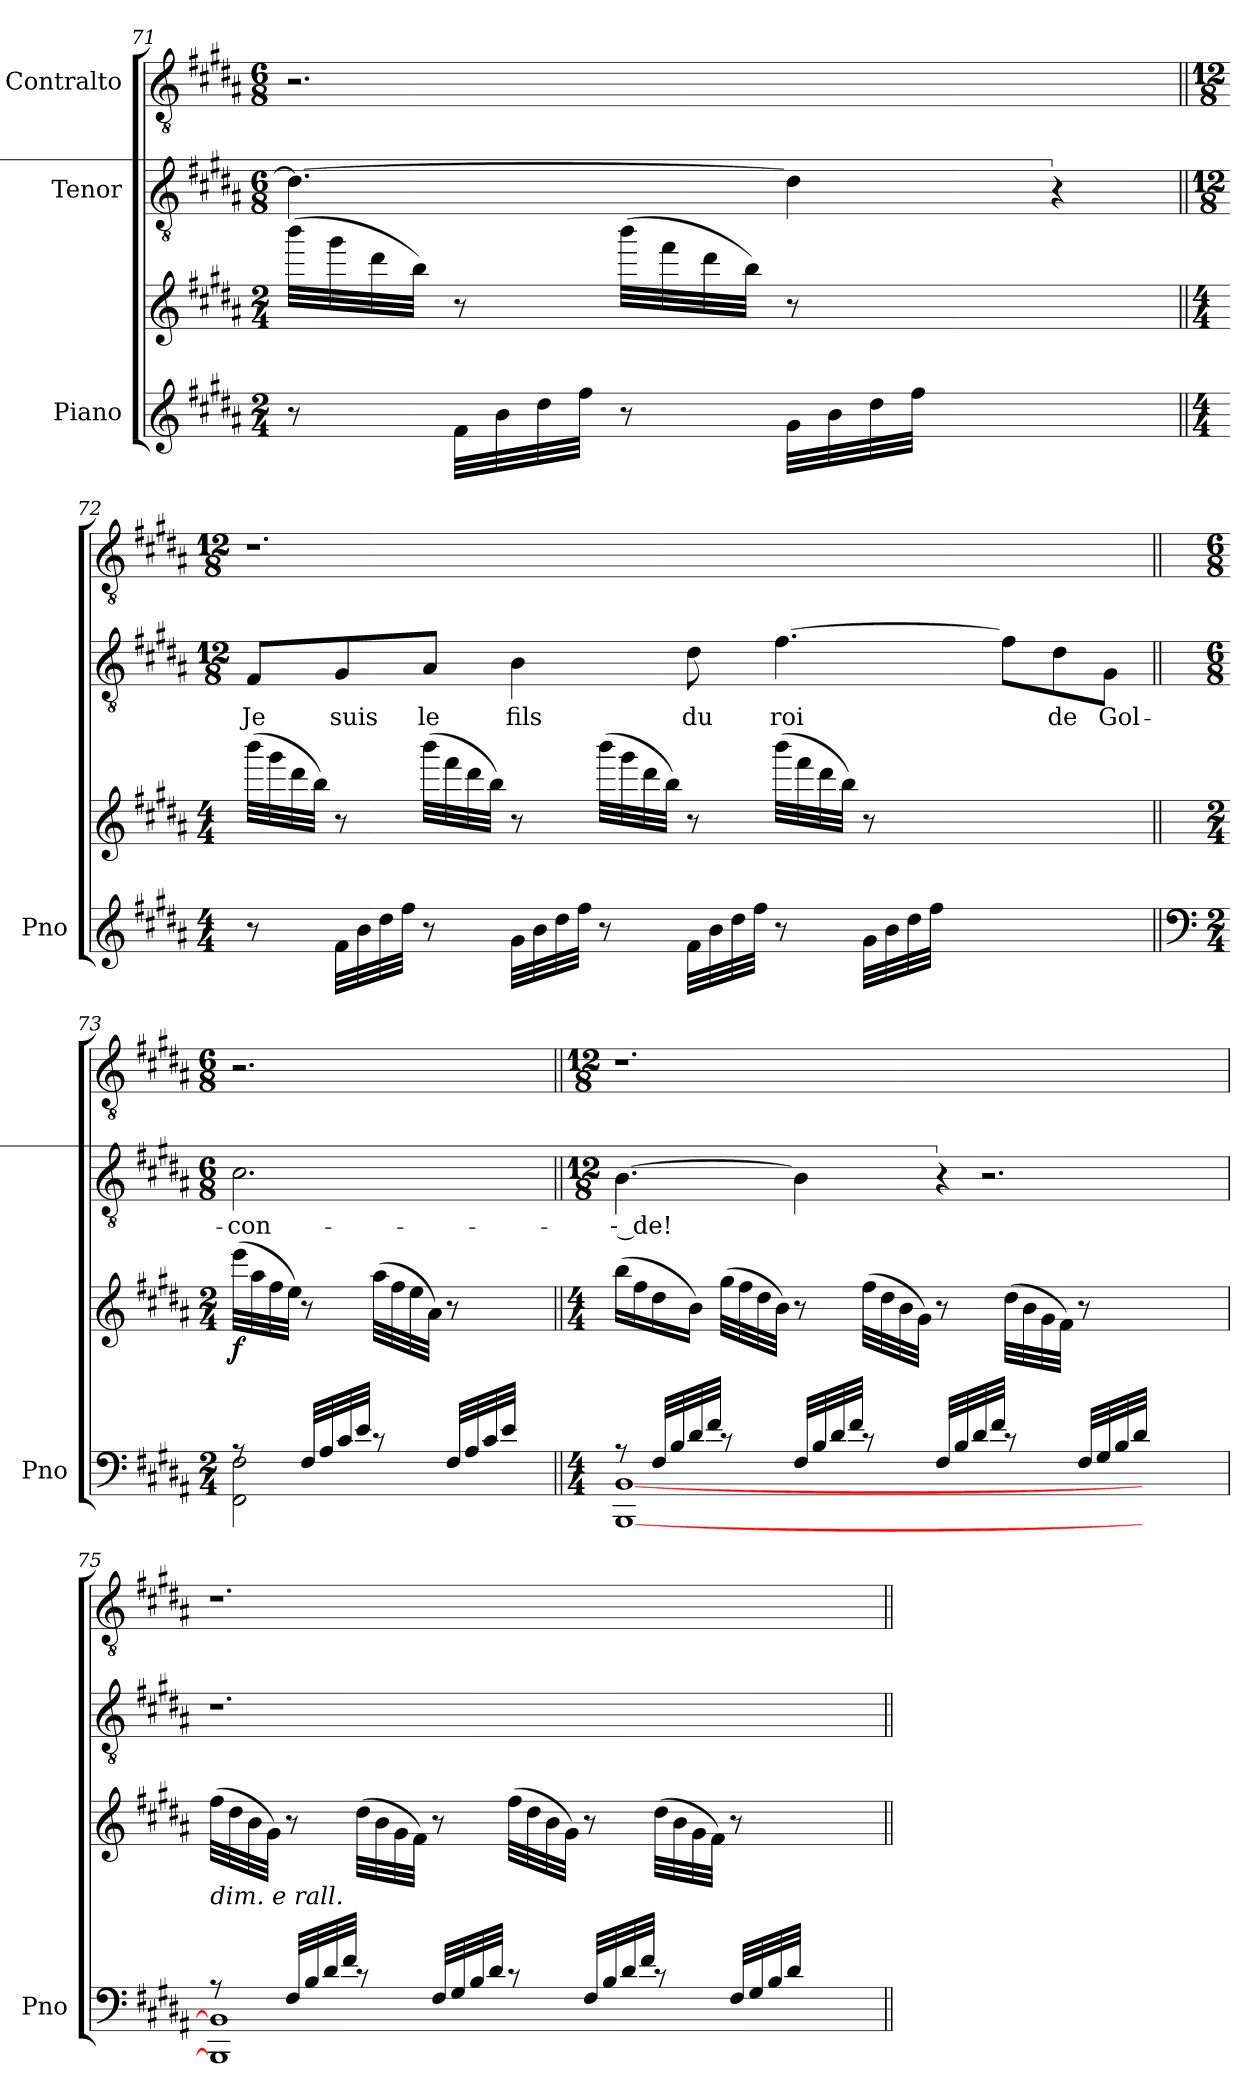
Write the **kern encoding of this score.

**kern	**kern	**dynam	**kern	**text	**kern
*part3	*part3	*part3	*part2	*part2	*part1
*staff4	*staff3	*staff3/4	*staff2	*staff2	*staff1
*I"Piano	*	*	*I"Tenor	*	*I"Contralto
*I'Pno	*	*	*	*	*
*clefG2	*clefG2	*	*clefGv2	*	*clefGv2
*k[f#c#g#d#a#]	*k[f#c#g#d#a#]	*	*k[f#c#g#d#a#]	*	*k[f#c#g#d#a#]
*M2/4	*M2/4	*	*M6/8	*	*M6/8
=71	=71	=71	=71	=71	=71
8r	(>32bbb\LLL	.	4.d#\_	.	2.r
.	32ggg#\	.	.	.	.
.	32ddd#\	.	.	.	.
.	32bb\JJJ)	.	.	.	.
32f#\LLL	8r	.	.	.	.
32b\	.	.	.	.	.
32dd#\	.	.	.	.	.
32ff#\JJJ	.	.	.	.	.
8r	(>32bbb\LLL	.	.	.	.
.	32fff#\	.	.	.	.
.	32ddd#\	.	.	.	.
.	32bb\JJJ)	.	.	.	.
32g#\LLL	8r	.	4d#\]	.	.
32b\	.	.	.	.	.
32dd#\	.	.	.	.	.
32ff#\JJJ	.	.	.	.	.
4ryy	4ryy	.	.	.	.
!	!	!	!LO:N:vis=8	!	!
.	.	.	12r	.	.
.	.	.	24ryy	.	.
!!LO:PB:g=z
=72||	=72||	=72||	=72||	=72||	=72||
*M4/4	*M4/4	*	*M12/8	*	*M12/8
!	!	!	!	!LO:LY:b	!
8r	(>32bbb\LLL	.	8F#/L	Je	1.r
.	32ggg#\	.	.	.	.
.	32ddd#\	.	.	.	.
.	32bb\JJJ)	.	.	.	.
!	!	!	!	!LO:LY:b	!
32f#\LLL	8r	.	8G#/	suis	.
32b\	.	.	.	.	.
32dd#\	.	.	.	.	.
32ff#\JJJ	.	.	.	.	.
!	!	!	!	!LO:LY:b	!
8r	(>32bbb\LLL	.	8A#/J	le	.
.	32fff#\	.	.	.	.
.	32ddd#\	.	.	.	.
.	32bb\JJJ)	.	.	.	.
!	!	!	!	!LO:LY:b	!
32g#\LLL	8r	.	4B\	fils	.
32b\	.	.	.	.	.
32dd#\	.	.	.	.	.
32ff#\JJJ	.	.	.	.	.
8r	(>32bbb\LLL	.	.	.	.
.	32ggg#\	.	.	.	.
.	32ddd#\	.	.	.	.
.	32bb\JJJ)	.	.	.	.
!	!	!	!	!LO:LY:b	!
32f#\LLL	8r	.	8d#\	du	.
32b\	.	.	.	.	.
32dd#\	.	.	.	.	.
32ff#\JJJ	.	.	.	.	.
!	!	!	!	!LO:LY:b	!
8r	(>32bbb\LLL	.	[4.f#\	roi	.
.	32fff#\	.	.	.	.
.	32ddd#\	.	.	.	.
.	32bb\JJJ)	.	.	.	.
32g#\LLL	8r	.	.	.	.
32b\	.	.	.	.	.
32dd#\	.	.	.	.	.
32ff#\JJJ	.	.	.	.	.
2ryy	2ryy	.	.	.	.
.	.	.	8f#\L]	.	.
!	!	!	!	!LO:LY:b	!
.	.	.	8d#\	de	.
!	!	!	!	!LO:LY:b	!
.	.	.	8G#\J	Gol-	.
=73||	=73||	=73||	=73||	=73||	=73||
*clefF4	*	*	*	*	*
*M2/4	*M2/4	*	*M6/8	*	*M6/8
*^	*	*	*	*	*
!	!	!	!LO:DY:b	!	!LO:LY:b	!
8rA	2FF#\ 2F#\	(>32eee\LLL	f	2.c#\	-con-	2.r
.	.	32aa#\	.	.	.	.
.	.	32ff#\	.	.	.	.
.	.	32ee\JJJ)	.	.	.	.
32F#/LLL	.	8r	.	.	.	.
32A#/	.	.	.	.	.	.
32c#/	.	.	.	.	.	.
32e/JJJ	.	.	.	.	.	.
8r	.	(>32aa#\LLL	.	.	.	.
.	.	32ff#\	.	.	.	.
.	.	32ee\	.	.	.	.
.	.	32a#\JJJ)	.	.	.	.
32F#/LLL	.	8r	.	.	.	.
32A#/	.	.	.	.	.	.
32c#/	.	.	.	.	.	.
32e/JJJ	.	.	.	.	.	.
4ryy	4ryy	4ryy	.	.	.	.
!!LO:LB:g=z
=74||	=74||	=74||	=74||	=74||	=74||	=74||
*M4/4	*	*M4/4	*	*M12/8	*	*M12/8
!	!	!	!	!	!LO:LY:b	!
8r	[1BBB [1BB	(>16bb\LL	.	[4.B\	-- de!	1.r
.	.	16ff#\	.	.	.	.
32F#/LLL	.	16dd#\	.	.	.	.
32B/	.	.	.	.	.	.
32d#/	.	16b\JJ)	.	.	.	.
32f#/JJJ	.	.	.	.	.	.
8r	.	(>32gg#\LLL	.	.	.	.
.	.	32ff#\	.	.	.	.
.	.	32dd#\	.	.	.	.
.	.	32b\JJJ)	.	.	.	.
32F#/LLL	.	8r	.	4B\]	.	.
32B/	.	.	.	.	.	.
32d#/	.	.	.	.	.	.
32f#/JJJ	.	.	.	.	.	.
8r	.	(>32ff#\LLL	.	.	.	.
.	.	32dd#\	.	.	.	.
.	.	32b\	.	.	.	.
.	.	32g#\JJJ)	.	.	.	.
!	!	!	!	!LO:N:vis=8	!	!
32F#/LLL	.	8r	.	12r	.	.
32B/	.	.	.	.	.	.
32d#/	.	.	.	.	.	.
!	!	!	!	!LO:N:vis=2.	!	!
.	.	.	.	2r	.	.
32f#/JJJ	.	.	.	.	.	.
8r	.	(>32dd#\LLL	.	.	.	.
.	.	32b\	.	.	.	.
.	.	32g#\	.	.	.	.
.	.	32f#\JJJ)	.	.	.	.
32F#/LLL	.	8r	.	.	.	.
32G#/	.	.	.	.	.	.
32B/	.	.	.	.	.	.
32d#/JJJ	.	.	.	.	.	.
2ryy	2ryy	2ryy	.	.	.	.
.	.	.	.	24%7ryy	.	.
=75	=75	=75	=75	=75	=75	=75
!	!	!LO:TX:b:i:t=dim.       e        rall.	!	!	!	!
*	*	*	*	*	*	*^
*	*	*	*	*	*	*	*^
*	*	*	*	*	*	*	*	*^
8r	1BBB] 1BB]	(>32ff#\LLL	.	1.r	.	1.r	4ryy	2ryy	2.ryy
.	.	32dd#\	.	.	.	.	.	.	.
.	.	32b\	.	.	.	.	.	.	.
.	.	32g#\JJJ)	.	.	.	.	.	.	.
32F#/LLL	.	8r	.	.	.	.	.	.	.
32B/	.	.	.	.	.	.	.	.	.
32d#/	.	.	.	.	.	.	.	.	.
32f#/JJJ	.	.	.	.	.	.	.	.	.
*	*	*	*	*	*	*MM100	*	*	*
8r	.	(>32dd#\LLL	.	.	.	.	1ryy	.	.
.	.	32b\	.	.	.	.	.	.	.
.	.	32g#\	.	.	.	.	.	.	.
.	.	32f#\JJJ)	.	.	.	.	.	.	.
32F#/LLL	.	8r	.	.	.	.	.	.	.
32G#/	.	.	.	.	.	.	.	.	.
32B/	.	.	.	.	.	.	.	.	.
32d#/JJJ	.	.	.	.	.	.	.	.	.
*	*	*	*	*	*	*MM95	*	*	*
8r	.	(>32ff#\LLL	.	.	.	.	.	1ryy	.
.	.	32dd#\	.	.	.	.	.	.	.
.	.	32b\	.	.	.	.	.	.	.
.	.	32g#\JJJ)	.	.	.	.	.	.	.
32F#/LLL	.	8r	.	.	.	.	.	.	.
32B/	.	.	.	.	.	.	.	.	.
32d#/	.	.	.	.	.	.	.	.	.
32f#/JJJ	.	.	.	.	.	.	.	.	.
*	*	*	*	*	*	*MM90	*	*	*
8r	.	(>32dd#\LLL	.	.	.	.	.	.	2.ryy
.	.	32b\	.	.	.	.	.	.	.
.	.	32g#\	.	.	.	.	.	.	.
.	.	32f#\JJJ)	.	.	.	.	.	.	.
32F#/LLL	.	8r	.	.	.	.	.	.	.
32G#/	.	.	.	.	.	.	.	.	.
32B/	.	.	.	.	.	.	.	.	.
32d#/JJJ	.	.	.	.	.	.	.	.	.
2ryy	2ryy	2ryy	.	.	.	.	.	.	.
.	.	.	.	.	.	.	4ryy	.	.
*v	*v	*	*	*	*	*v	*v	*v	*v
=||	=||	=||	=||	=||	=||
*-	*-	*-	*-	*-	*-
